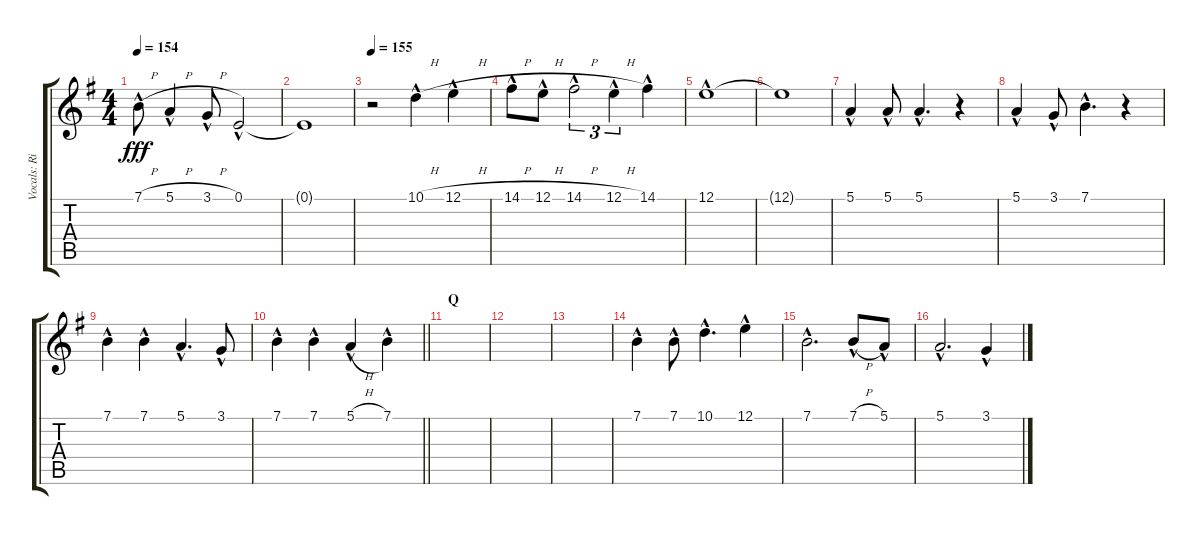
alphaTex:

\track ("Vocals: Rik" "Vocals: Ri") {instrument lead2sawtooth}
\staff {score tabs}
\tuning (E4 B3 G3 D3 A2 E2) {hide}
\ts (4 4)
\tempo 154
\clef g2
\ks g
7.1{h hac}.8{dy fff} 5.1{h hac}.4 3.1{h hac}.8 0.1{hac}.2 |
0.1{t}.1 |
\tempo 155
r.2 10.1{h hac}.4 12.1{h hac}.4 |
14.1{h hac}.8 12.1{h hac}.8 14.1{h hac}.2{tu (3 2)} 12.1{h hac}.4{tu (3 2)} 14.1{hac}.4 |
12.1{hac}.1 |
12.1{t}.1 |
5.1{hac}.4 5.1{hac}.8 5.1{hac}.4{d} r.4 |
5.1{hac}.4 3.1{hac}.8 7.1{hac}.4{d} r.4 |
7.1{hac}.4 7.1{hac}.4 5.1{hac}.4{d} 3.1{hac}.8 |
\barLineRight lightlight
7.1{hac}.4 7.1{hac}.4 5.1{h hac}.4 7.1{hac}.4 |
\section ("" "Q")
|
|
|
7.1{hac}.4 7.1{hac}.8 10.1{hac}.4{d} 12.1{hac}.4 |
7.1{hac}.2{d} 7.1{h hac}.8 5.1{hac}.8 |
5.1{hac}.2{d} 3.1{hac}.4
